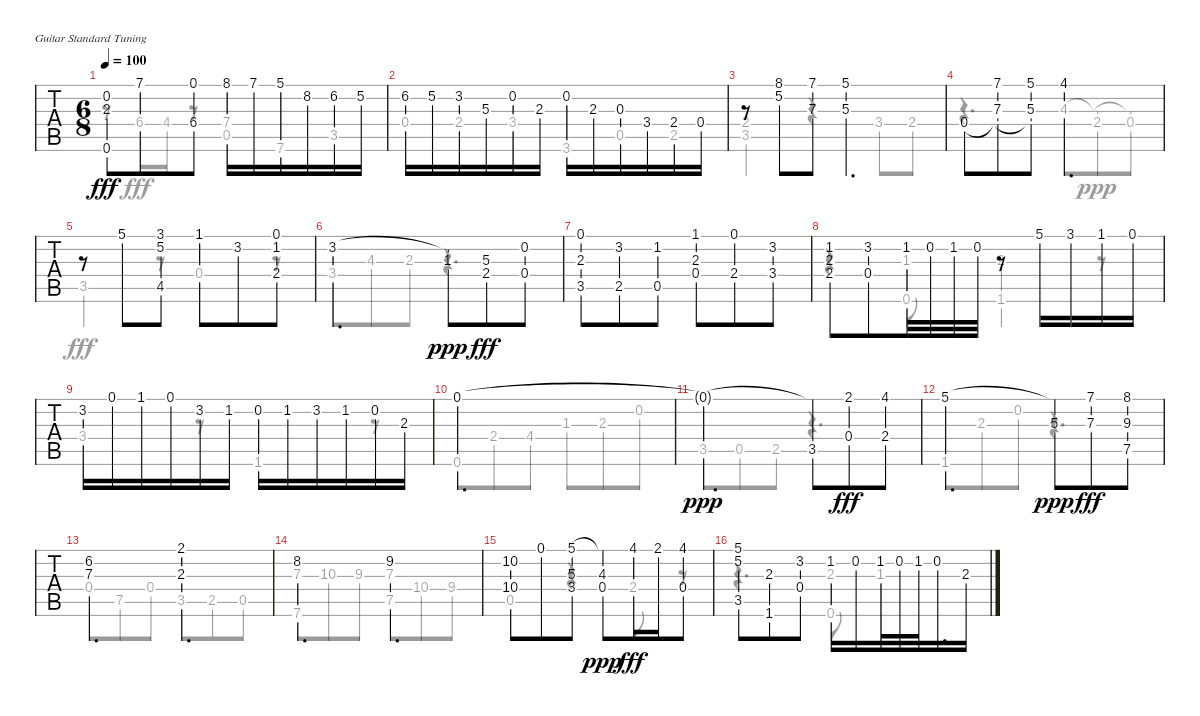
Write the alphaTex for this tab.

\bracketExtendMode groupsimilarinstruments
\singleTrackTrackNamePolicy hidden
\firstSystemTrackNameOrientation horizontal
\otherSystemsTrackNameOrientation horizontal
\track ("G1 Untitled" "G1 Untitle") {instrument acousticguitarnylon}
\staff {tabs}
\tuning (E4 B3 G3 D3 A2 E2)
\voice
\ts (6 8)
\tempo 100
\clef g2
\ks c
(0.2 2.3{t} 0.6).8{dy fff} 7.1.8 (0.1 6.4).8 8.1.16 7.1.16 5.1.16 8.2.16 6.2.16 5.2.16 |
6.2.16 5.2.16 3.2.16 5.3.16 0.2.16 2.3.16 0.2.16 2.3.16 0.3.16 3.4.16 2.4.16 0.4.16 |
r.8 (8.1 5.2).8 (7.1 7.3).8 (5.1 5.3).4{d} |
0.4.8 (7.1 7.3 0.4{t}).8 (5.1 5.3 0.4{t}).8 4.1.4{d} |
r.8 5.1.8 (3.1 5.2 4.5).8 1.1.8 3.2.8 (0.1 2.4 1.2).8 |
3.2.4{d} (3.2{t} 1.3).8{dy ppp} (5.3 2.4).8{dy fff} (0.2 0.4).8 |
(0.1 2.3 3.5).8 (3.2 2.5).8 (1.2 0.5).8 (1.1 2.3 0.4).8 (0.1 2.4).8 (3.2 3.4).8 |
(1.2 2.3 2.4).8 (3.2 0.4).8 1.2.32 0.2.32 1.2.32 0.2.32 r.8 5.1.16 3.1.16 1.1.16 0.1.16 |
3.2.16 0.1.16 1.1.16 0.1.16 3.2.16 1.2.16 0.2.16 1.2.16 3.2.16 1.2.16 0.2.16 2.3.16 |
0.1.2{d} |
0.1{t}.4{d dy ppp} (0.1{t} 3.5).8 (2.1 0.4).8{dy fff} (4.1 2.4).8 |
5.1.4{d} (5.1{t} 5.3).8{dy ppp} (7.1 7.3).8{dy fff} (8.1 9.3 7.5).8 |
(6.2 7.3).4{d} (2.1 2.3).4{d} |
8.2.4{d} 9.2.4{d} |
(10.2 10.4).8 0.1.8 (5.1 5.3 3.4).8 (5.1{t} 4.3 0.4).8{dy ppp} 4.1.16{dy fff} 2.1.16 (4.1 0.4).8 |
(5.1 5.2 3.5).8 (2.3 1.6).8 (3.2 0.4).8 1.2.16 0.2.16 1.2.32 0.2.32 1.2.32 0.2.16{d} 2.3.16
\voice
\clef g2
\ottava regular
\simile none
\ks c
r.8{dy fff} 6.4.16 4.4.16 r.8 (7.4 0.5).8 7.6.8 3.5.8 |
0.4.8 2.4.8 3.4.8 3.6.8 0.5.8 2.5.8 |
(2.4 3.5).4 r.4 3.4.8 2.4.8 |
r.4{d} 4.3.8 (4.3{t} 2.4).8{dy ppp} (4.3{t} 0.4).8 |
3.5.4{dy fff} r.8 0.4.4 r.8 |
3.4.8 4.3.8 2.3.8 r.4{d} |
|
r.4 (1.3 0.6).8 (2.3 1.6).4 r.8 |
3.4.4 r.8 1.6.4 r.8 |
0.6.8 2.4.8 4.4.8 1.3.8 2.3.8 0.2.8 |
3.5.8 0.5.8 2.5.8 r.4{d} |
1.6.8 2.3.8 0.2.8 r.4{d} |
0.4.8 7.5.8 0.4.8 3.5.8 2.5.8 0.5.8 |
(7.3 7.6).8 10.3.8 9.3.8 (7.3 7.5).8 10.4.8 9.4.8 |
0.5.4 r.4 2.4.8 r.8 |
r.4{d} (2.3 0.6).8 1.3.4
